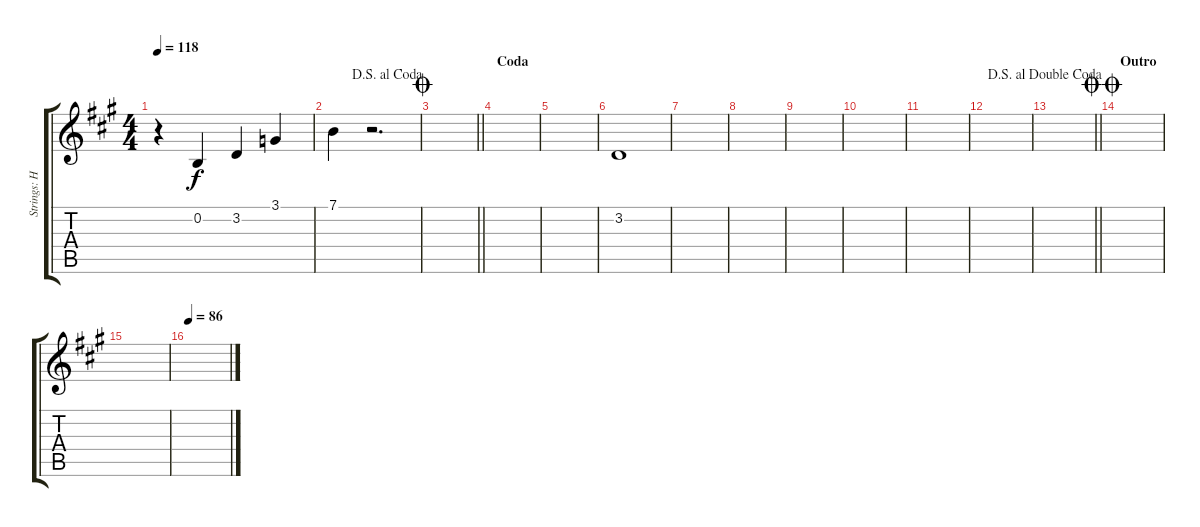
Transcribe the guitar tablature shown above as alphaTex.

\track ("Strings: Holly" "Strings: H") {instrument stringensemble1}
\staff {score tabs}
\tuning (E4 B3 G3 D3 A2 E2) {hide}
\ts (4 4)
\tempo 118
\clef g2
\ks a
r.4{dy f} 0.2.4 3.2.4 3.1.4 |
\jump dalsegnoalcoda
7.1.4 r.2{d} |
\jump coda
\barLineRight lightlight
|
\section ("" "Coda")
|
|
3.2.1 |
|
|
|
|
|
|
\jump dalsegnoaldoublecoda
\barLineRight lightlight
|
\section ("" "Outro")
\jump doublecoda
|
|
\tempo 86
